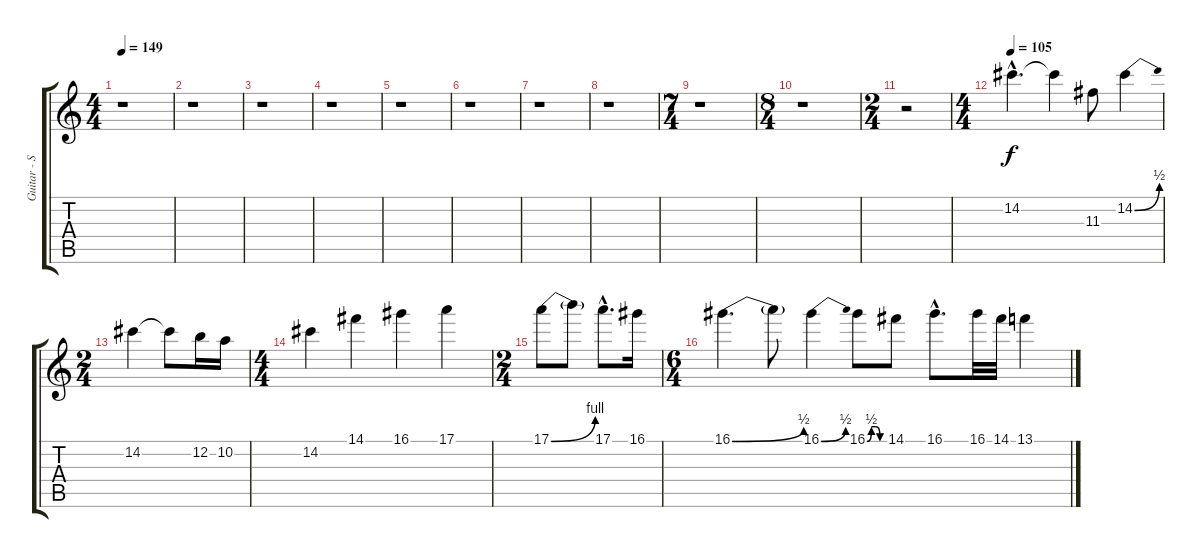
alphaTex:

\track ("Guitar - Solo" "Guitar - S") {instrument overdrivenguitar}
\staff {score tabs}
\tuning (E4 B3 G3 D3 A2 E2) {hide}
\ts (4 4)
\tempo 149
\clef g2
\ks c
r.1{dy f} |
r.1 |
r.1 |
r.1 |
r.1 |
r.1 |
r.1 |
r.1 |
\ts (7 4)
r.1 |
\ts (8 4)
r.1 |
\ts (2 4)
r.2 |
\ts (4 4)
\tempo 105
14.2{hac}.4{d} 14.2{t}.4 11.3.8 14.2{be (bend 0 0 60 2)}.4 |
\ts (2 4)
14.2.4 14.2{t}.8 12.2.16 10.2.16 |
\ts (4 4)
14.2.4 14.1.4 16.1.4 17.1.4 |
\ts (2 4)
17.1{be (bend 0 0 60 4)}.8 17.1{t}.8 17.1{hac}.8{d} 16.1.16 |
\ts (6 4)
16.1{be (bend 0 0 60 2)}.4{d} 16.1{t}.8 16.1{be (bend 0 0 60 2)}.4 16.1{be (custom 0 0 15 2 30 2 45 0 60 0)}.8 14.1.8 16.1{hac}.8{d} 16.1.32 14.1.32 13.1.4
